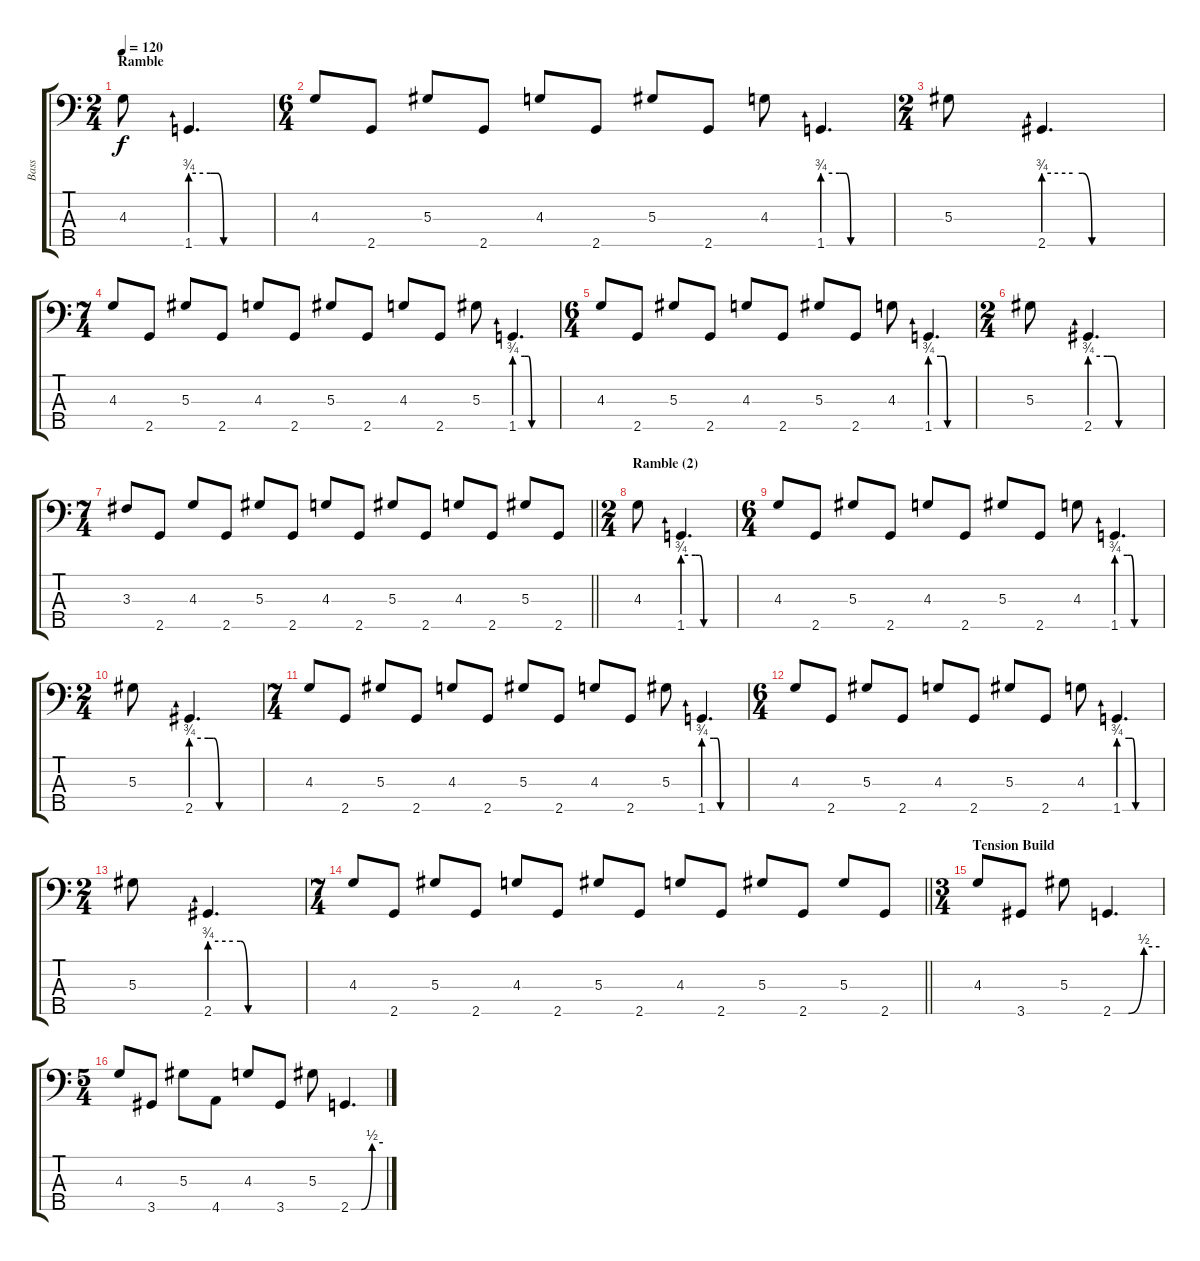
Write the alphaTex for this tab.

\track ("Bass" "Bass") {instrument slapbass2}
\staff {score tabs}
\tuning (Db3 Ab2 Eb2 Bb1 F1) {hide}
\ts (2 4)
\section ("" "Ramble")
\tempo 120
\clef f4
\ks c
4.3.8{dy f} 1.5{be (custom 0 3 15 3 20 3 25 0 30 0 60 0)}.4{d} |
\ts (6 4)
4.3.8 2.5.8 5.3.8 2.5.8 4.3.8 2.5.8 5.3.8 2.5.8 4.3.8 1.5{be (custom 0 3 15 3 20 3 25 0 30 0 60 0)}.4{d} |
\ts (2 4)
5.3.8 2.5{be (custom 0 3 15 3 20 3 25 0 30 0 60 0)}.4{d} |
\ts (7 4)
4.3.8 2.5.8 5.3.8 2.5.8 4.3.8 2.5.8 5.3.8 2.5.8 4.3.8 2.5.8 5.3.8 1.5{be (custom 0 3 15 3 20 3 25 0 30 0 60 0)}.4{d} |
\ts (6 4)
4.3.8 2.5.8 5.3.8 2.5.8 4.3.8 2.5.8 5.3.8 2.5.8 4.3.8 1.5{be (custom 0 3 15 3 20 3 25 0 30 0 60 0)}.4{d} |
\ts (2 4)
5.3.8 2.5{be (custom 0 3 15 3 20 3 25 0 30 0 60 0)}.4{d} |
\ts (7 4)
\barLineRight lightlight
3.3.8 2.5.8 4.3.8 2.5.8 5.3.8 2.5.8 4.3.8 2.5.8 5.3.8 2.5.8 4.3.8 2.5.8 5.3.8 2.5.8 |
\ts (2 4)
\section ("" "Ramble (2)")
4.3.8 1.5{be (custom 0 3 15 3 20 3 25 0 30 0 60 0)}.4{d} |
\ts (6 4)
4.3.8 2.5.8 5.3.8 2.5.8 4.3.8 2.5.8 5.3.8 2.5.8 4.3.8 1.5{be (custom 0 3 15 3 20 3 25 0 30 0 60 0)}.4{d} |
\ts (2 4)
5.3.8 2.5{be (custom 0 3 15 3 20 3 25 0 30 0 60 0)}.4{d} |
\ts (7 4)
4.3.8 2.5.8 5.3.8 2.5.8 4.3.8 2.5.8 5.3.8 2.5.8 4.3.8 2.5.8 5.3.8 1.5{be (custom 0 3 15 3 20 3 25 0 30 0 60 0)}.4{d} |
\ts (6 4)
4.3.8 2.5.8 5.3.8 2.5.8 4.3.8 2.5.8 5.3.8 2.5.8 4.3.8 1.5{be (custom 0 3 15 3 20 3 25 0 30 0 60 0)}.4{d} |
\ts (2 4)
5.3.8 2.5{be (custom 0 3 15 3 20 3 25 0 30 0 60 0)}.4{d} |
\ts (7 4)
\barLineRight lightlight
4.3.8 2.5.8 5.3.8 2.5.8 4.3.8 2.5.8 5.3.8 2.5.8 4.3.8 2.5.8 5.3.8 2.5.8 5.3.8 2.5.8 |
\ts (3 4)
\section ("" "Tension Build")
4.3.8 3.5.8 5.3.8 2.5{be (custom 0 0 20 0 40 2 60 2)}.4{d} |
\ts (5 4)
4.3.8 3.5.8 5.3.8 4.5.8 4.3.8 3.5.8 5.3.8 2.5{be (custom 0 0 20 0 40 2 60 2)}.4{d}
